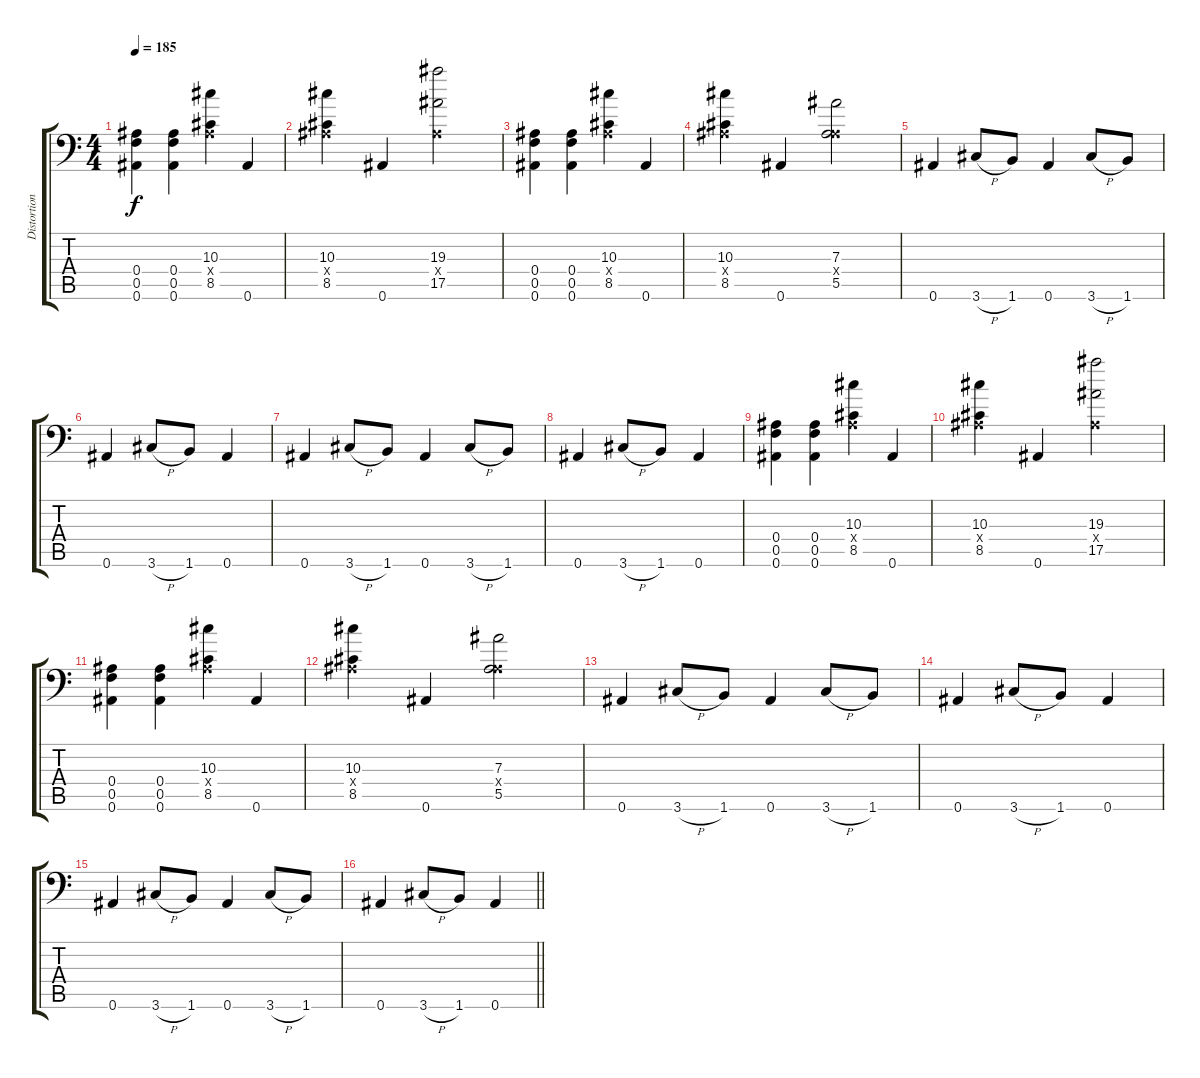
\track ("Distortion Guitar" "Distortion") {instrument distortionguitar}
\staff {score tabs}
\tuning (C4 G3 Eb3 Bb2 F2 Bb1) {hide}
\ts (4 4)
\tempo 185
\clef f4
\ks c
(0.4 0.5 0.6).4{dy f} (0.4 0.5 0.6).4 (10.3 0.4{x} 8.5).4 0.6.4 |
(10.3 0.4{x} 8.5).4 0.6.4 (19.3 0.4{x} 17.5).2 |
(0.4 0.5 0.6).4 (0.4 0.5 0.6).4 (10.3 0.4{x} 8.5).4 0.6.4 |
(10.3 0.4{x} 8.5).4 0.6.4 (7.3 0.4{x} 5.5).2 |
0.6.4 3.6{h}.8 1.6.8 0.6.4 3.6{h}.8 1.6.8 |
0.6.4 3.6{h}.8 1.6.8 0.6.4 |
0.6.4 3.6{h}.8 1.6.8 0.6.4 3.6{h}.8 1.6.8 |
0.6.4 3.6{h}.8 1.6.8 0.6.4 |
(0.4 0.5 0.6).4 (0.4 0.5 0.6).4 (10.3 0.4{x} 8.5).4 0.6.4 |
(10.3 0.4{x} 8.5).4 0.6.4 (19.3 0.4{x} 17.5).2 |
(0.4 0.5 0.6).4 (0.4 0.5 0.6).4 (10.3 0.4{x} 8.5).4 0.6.4 |
(10.3 0.4{x} 8.5).4 0.6.4 (7.3 0.4{x} 5.5).2 |
0.6.4 3.6{h}.8 1.6.8 0.6.4 3.6{h}.8 1.6.8 |
0.6.4 3.6{h}.8 1.6.8 0.6.4 |
0.6.4 3.6{h}.8 1.6.8 0.6.4 3.6{h}.8 1.6.8 |
\barLineRight lightlight
0.6.4 3.6{h}.8 1.6.8 0.6.4
